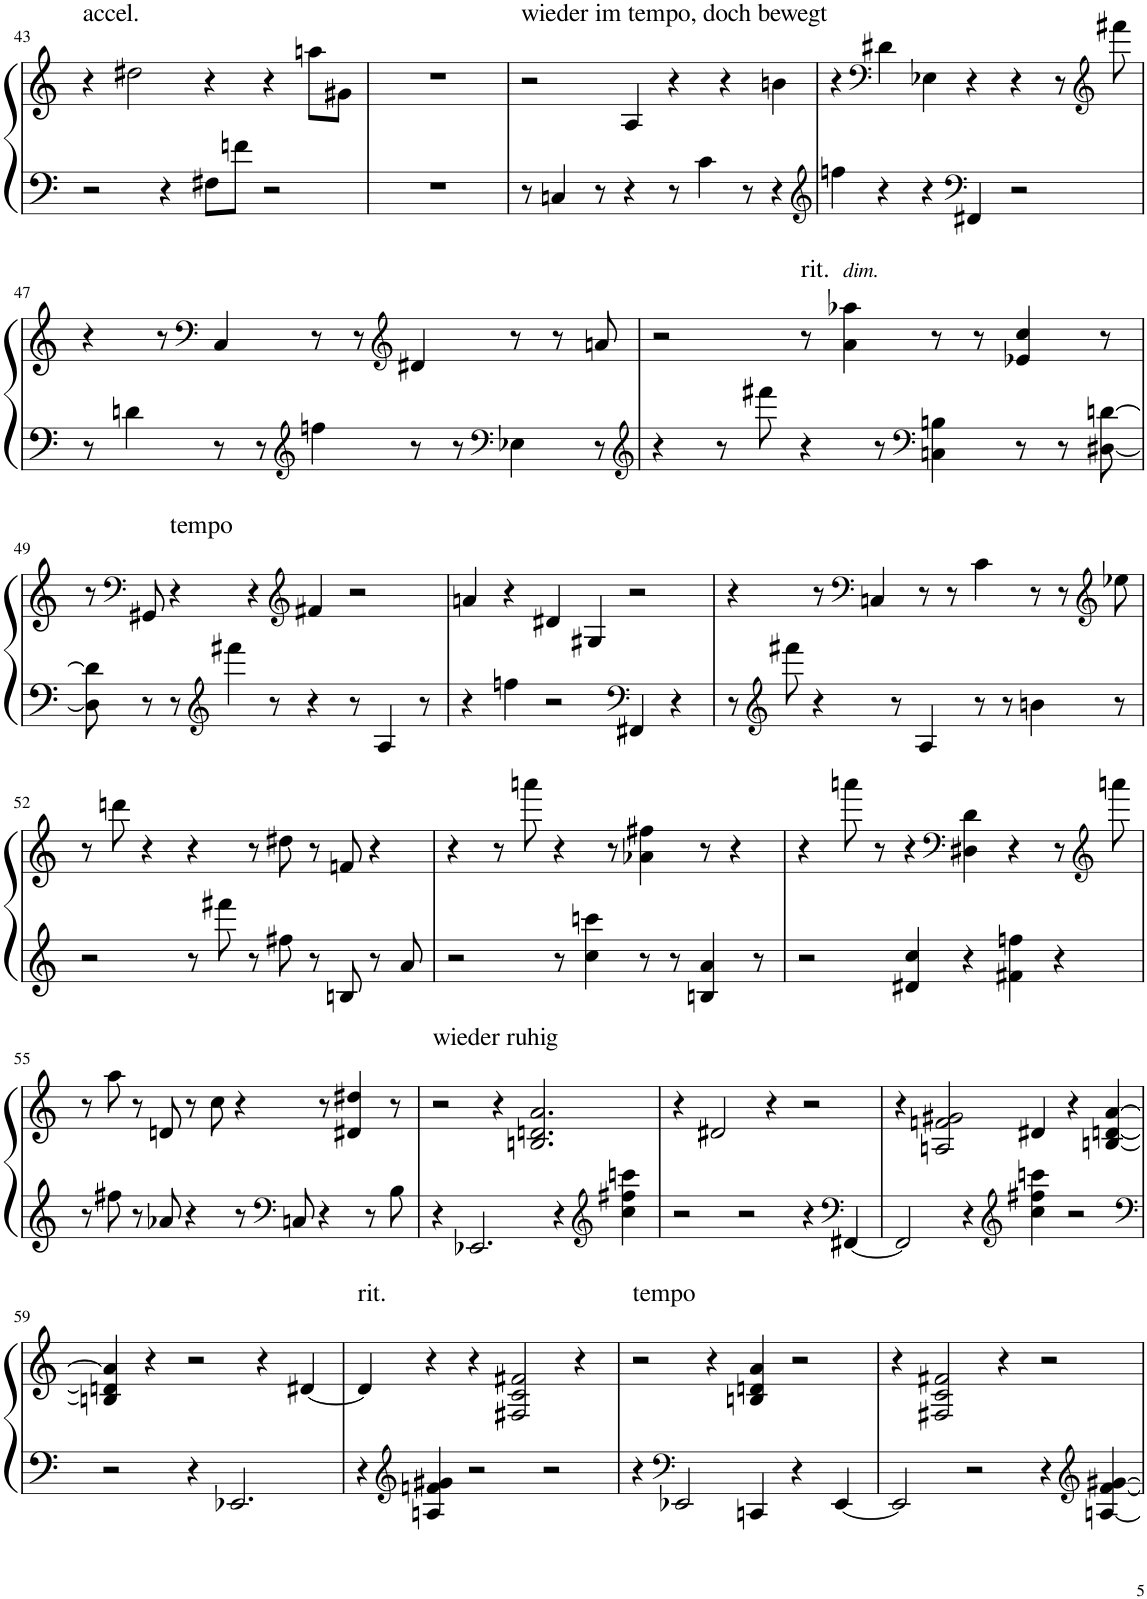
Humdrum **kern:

**kern	**kern
*part1	*part1
*staff2	*staff1
*I"Piano	*
*I'Pno.	*
!!LO:PB:g=z
*clefF4	*clefG2
*k[]	*k[]
*M3/2	*M3/2
=43	=43
!	!LO:TX:a:t=accel.
2r	4r
.	2dd#X\
4r	.
8F#X\L	4r
8fn\J	.
2r	4r
.	8aan\L
.	8g#X\J
=44	=44
1.r	1.r
=45	=45
!	!LO:TX:a:t=wieder im tempo, doch bewegt
8r	2r
4Cn/	.
8r	.
4r	4A/
8r	4r
4c\	.
.	4r
8r	.
4r	4bn\
=46	=46
*clefG2	*
4ffn\	4r
*	*clefF4
4r	4d#X\
4r	4E-X\
*clefF4	*
4FF#X/	4r
2r	4r
.	8r
*	*clefG2
.	8fff#X\
!!LO:LB:g=z
=47	=47
8r	4r
4dn\	.
.	8r
*	*clefF4
8r	4C/
8r	.
*clefG2	*
4ffn\	8r
.	8r
*	*clefG2
8r	4d#X/
8r	.
*clefF4	*
4E-X\	8r
.	8r
8r	8an/
=48	=48
*clefG2	*
4r	2r
8r	.
8fff#X\	.
!	!LO:TX:a:t=rit.
4r	8r
!	!LO:TX:a:i:t=dim.
.	4a\ 4aa-X\
8r	.
*clefF4	*
4Cn\ 4Bn\	8r
.	8r
8r	4e-X/ 4cc/
8r	.
[8D#X\ [8dn\	8r
!!LO:LB:g=z
=49	=49
8D#\] 8d\]	8r
*	*clefF4
8r	8GG#X/
!	!LO:TX:a:t=tempo
8r	4r
*clefG2	*
4fff#X\	.
.	4r
8r	.
*	*clefG2
4r	4f#X/
8r	2r
4A/	.
8r	.
=50	=50
4r	4an/
4ffn\	4r
2r	4d#X/
.	4G#X/
*clefF4	*
4FF#X/	2r
4r	.
=51	=51
8r	4r
*clefG2	*
8fff#X\	.
4r	8r
*	*clefF4
.	4Cn/
8r	.
4A/	8r
.	8r
8r	4c\
8r	.
4bn\	8r
.	8r
*	*clefG2
8r	8ee-X\
!!LO:LB:g=z
=52	=52
2r	8r
.	8dddn\
.	4r
8r	4r
8fff#X\	.
8r	8r
8ff#X\	8dd#X\
8r	8r
8Bn/	8fn/
8r	4r
8a/	.
=53	=53
2r	4r
.	8r
.	8aaan\
8r	4r
4cc\ 4cccn\	.
.	8r
8r	4a-X\ 4ff#X\
8r	.
4Bn/ 4a/	8r
.	4r
8r	.
=54	=54
2r	4r
.	8aaan\
.	8r
4d#X/ 4cc/	4r
*	*clefF4
4r	4D#X\ 4d\
4f#X\ 4ffn\	4r
4r	8r
*	*clefG2
.	8aaan\
!!LO:LB:g=z
=55	=55
8r	8r
8ff#X\	8aa\
8r	8r
8a-X/	8dn/
4r	8r
.	8cc\
8r	4r
*clefF4	*
8Cn/	.
4r	8r
.	4d#X/ 4dd#X/
8r	.
8B\	8r
=56	=56
!	!LO:TX:a:t=wieder ruhig
4r	2r
2.EE-X/	.
.	4r
.	2.Bn/ 2.dn/ 2.a/
4r	.
*clefG2	*
4cc\ 4ff#X\ 4cccn\	.
=57	=57
2r	4r
.	2d#X/
2r	.
.	4r
4r	2r
*clefF4	*
[4FF#X/	.
=58	=58
2FF#/]	4r
.	2An/ 2fn/ 2g#X/
4r	.
*clefG2	*
4cc\ 4ff#X\ 4cccn\	4d#X/
2r	4r
.	[4Bn/ [4dn/ [4a/
!!LO:LB:g=z
=59	=59
*clefF4	*
2r	4Bn/] 4dn/] 4a/]
.	4r
4r	2r
2.EE-X/	.
.	4r
.	[4d#X/
=60	=60
!	!LO:TX:a:t=rit.
4r	4d#/]
*clefG2	*
4An/ 4fn/ 4g#X/	4r
2r	4r
.	2F#X/ 2c/ 2f#X/
2r	.
.	4r
=61	=61
!	!LO:TX:a:t=tempo
4r	2r
*clefF4	*
2EE-X/	.
.	4r
4CCn/	4Bn/ 4dn/ 4a/
4r	2r
[4EE-/	.
=62	=62
2EE-/]	4r
.	2F#X/ 2c/ 2f#X/
2r	.
.	4r
4r	2r
*clefG2	*
[4An/ [4f/ [4g#X/	.
=	=
*-	*-
